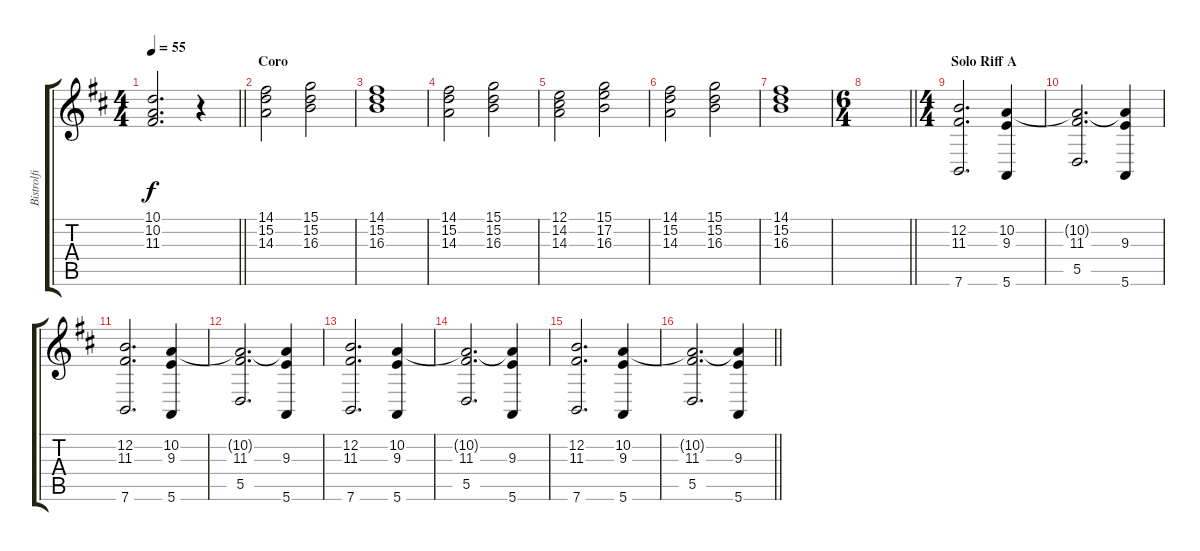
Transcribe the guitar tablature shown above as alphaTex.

\track ("Bistrolfi" "Bistrolfi") {instrument stringensemble1}
\staff {score tabs}
\tuning (E4 B3 G3 D3 A2 E2) {hide}
\ts (4 4)
\tempo 55
\clef g2
\barLineRight lightlight
\ks d
(10.1 10.2 11.3).2{d dy f} r.4 |
\section ("" "Coro")
(14.1 15.2 14.3).2 (15.1 15.2 16.3).2 |
(14.1 15.2 16.3).1 |
(14.1 15.2 14.3).2 (15.1 15.2 16.3).2 |
(12.1 14.2 14.3).2 (15.1 17.2 16.3).2 |
(14.1 15.2 14.3).2 (15.1 15.2 16.3).2 |
(14.1 15.2 16.3).1 |
\ts (6 4)
\barLineRight lightlight
|
\ts (4 4)
\section ("" "Solo Riff A")
(12.2 11.3 7.6).2{d volume 9} (10.2 9.3 5.6).4 |
(10.2{t} 11.3 5.5).2{d} (10.2{t} 9.3 5.6).4 |
(12.2 11.3 7.6).2{d} (10.2 9.3 5.6).4 |
(10.2{t} 11.3 5.5).2{d} (10.2{t} 9.3 5.6).4 |
(12.2 11.3 7.6).2{d} (10.2 9.3 5.6).4 |
(10.2{t} 11.3 5.5).2{d} (10.2{t} 9.3 5.6).4 |
(12.2 11.3 7.6).2{d} (10.2 9.3 5.6).4 |
\barLineRight lightlight
(10.2{t} 11.3 5.5).2{d} (10.2{t} 9.3 5.6).4
